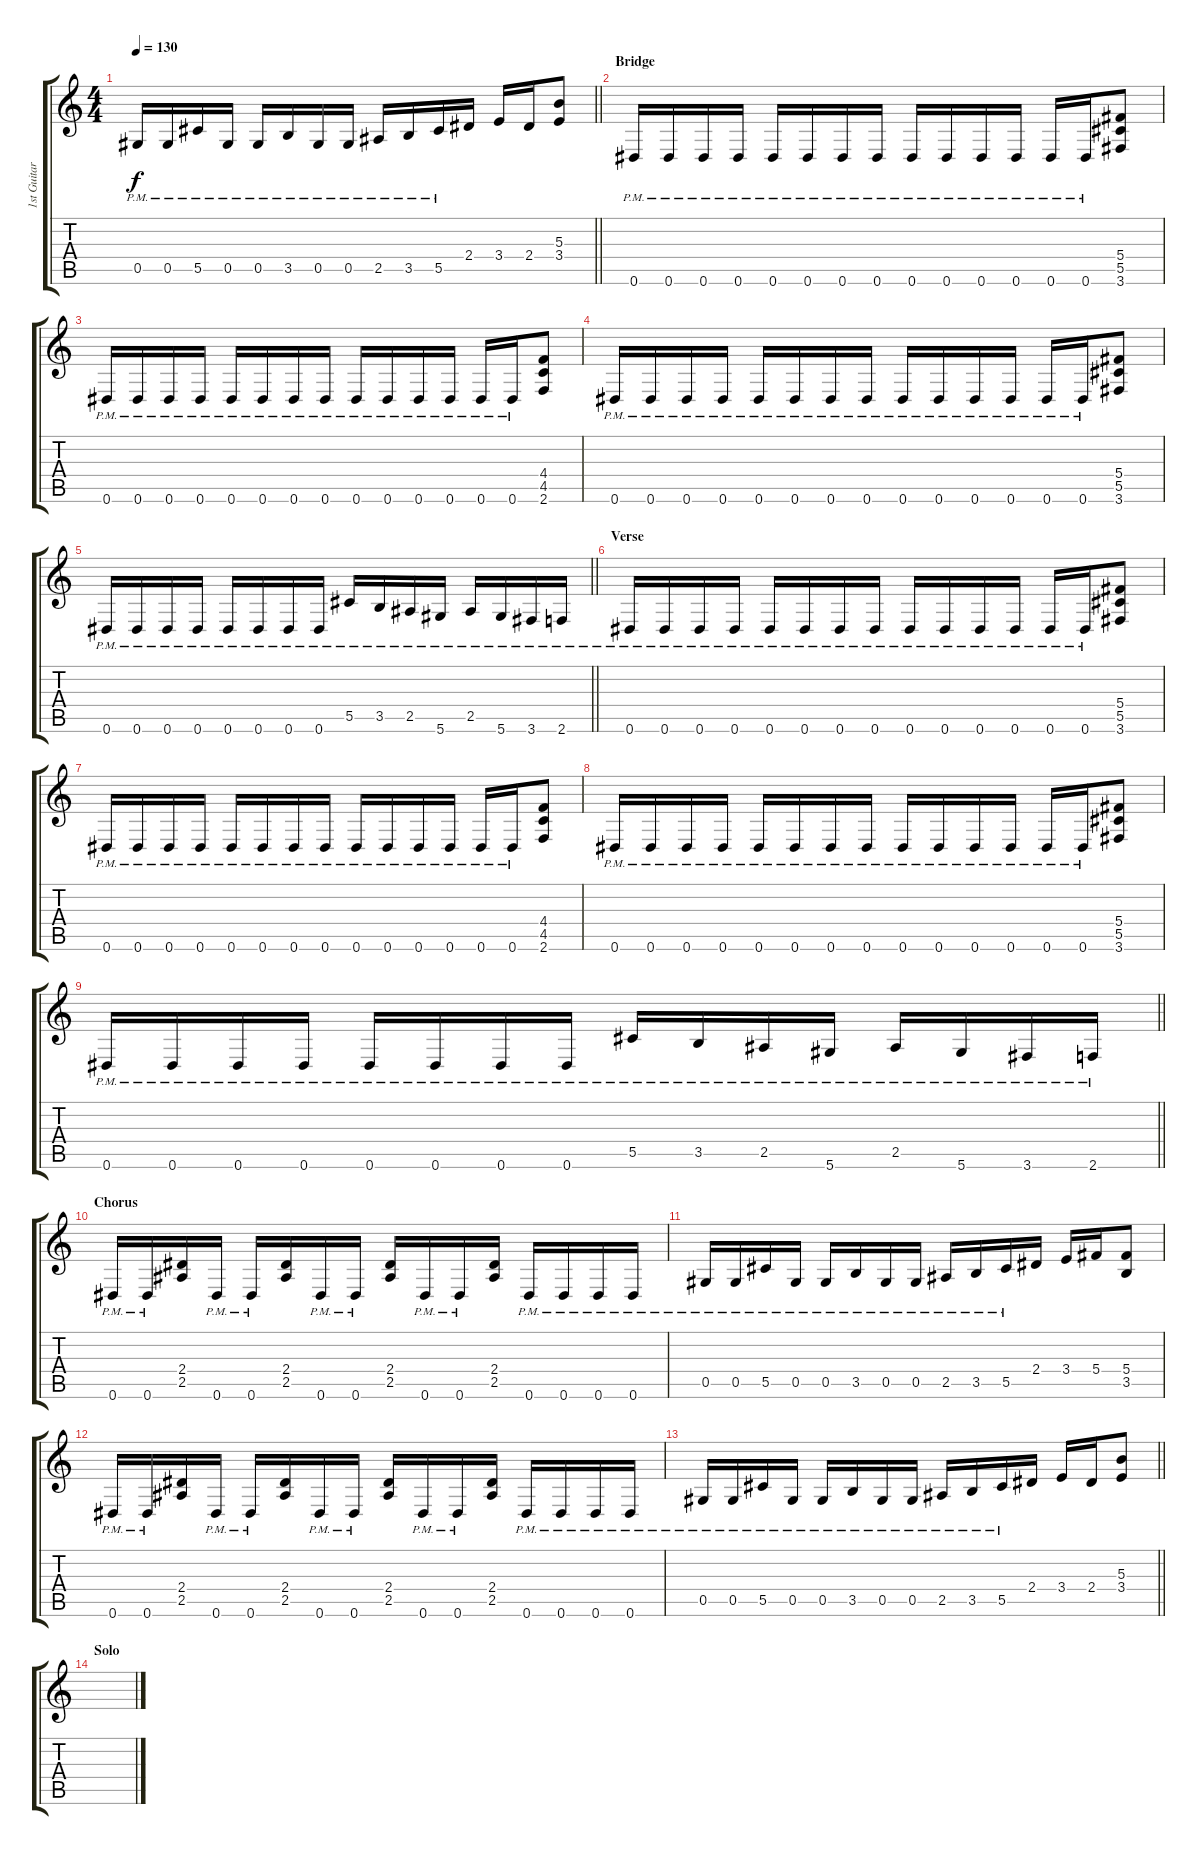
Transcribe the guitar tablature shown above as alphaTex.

\track ("1st Guitar" "1st Guitar") {instrument overdrivenguitar}
\staff {score tabs}
\tuning (Eb4 Bb3 Gb3 Db3 Ab2 Eb2) {hide}
\ts (4 4)
\tempo 130
\clef g2
\barLineRight lightlight
\ks c
0.5{pm}.16{dy f} 0.5{pm}.16 5.5{pm}.16 0.5{pm}.16 0.5{pm}.16 3.5{pm}.16 0.5{pm}.16 0.5{pm}.16 2.5{pm}.16 3.5{pm}.16 5.5{pm}.16 2.4.16 3.4.16 2.4.16 (5.3 3.4).8 |
\section ("" "Bridge")
0.6{pm}.16 0.6{pm}.16 0.6{pm}.16 0.6{pm}.16 0.6{pm}.16 0.6{pm}.16 0.6{pm}.16 0.6{pm}.16 0.6{pm}.16 0.6{pm}.16 0.6{pm}.16 0.6{pm}.16 0.6{pm}.16 0.6{pm}.16 (5.4 5.5 3.6).8 |
0.6{pm}.16 0.6{pm}.16 0.6{pm}.16 0.6{pm}.16 0.6{pm}.16 0.6{pm}.16 0.6{pm}.16 0.6{pm}.16 0.6{pm}.16 0.6{pm}.16 0.6{pm}.16 0.6{pm}.16 0.6{pm}.16 0.6{pm}.16 (4.4 4.5 2.6).8 |
0.6{pm}.16 0.6{pm}.16 0.6{pm}.16 0.6{pm}.16 0.6{pm}.16 0.6{pm}.16 0.6{pm}.16 0.6{pm}.16 0.6{pm}.16 0.6{pm}.16 0.6{pm}.16 0.6{pm}.16 0.6{pm}.16 0.6{pm}.16 (5.4 5.5 3.6).8 |
\barLineRight lightlight
0.6{pm}.16 0.6{pm}.16 0.6{pm}.16 0.6{pm}.16 0.6{pm}.16 0.6{pm}.16 0.6{pm}.16 0.6{pm}.16 5.5{pm}.16 3.5{pm}.16 2.5{pm}.16 5.6{pm}.16 2.5{pm}.16 5.6{pm}.16 3.6{pm}.16 2.6{pm}.16 |
\section ("" "Verse")
0.6{pm}.16 0.6{pm}.16 0.6{pm}.16 0.6{pm}.16 0.6{pm}.16 0.6{pm}.16 0.6{pm}.16 0.6{pm}.16 0.6{pm}.16 0.6{pm}.16 0.6{pm}.16 0.6{pm}.16 0.6{pm}.16 0.6{pm}.16 (5.4 5.5 3.6).8 |
0.6{pm}.16 0.6{pm}.16 0.6{pm}.16 0.6{pm}.16 0.6{pm}.16 0.6{pm}.16 0.6{pm}.16 0.6{pm}.16 0.6{pm}.16 0.6{pm}.16 0.6{pm}.16 0.6{pm}.16 0.6{pm}.16 0.6{pm}.16 (4.4 4.5 2.6).8 |
0.6{pm}.16 0.6{pm}.16 0.6{pm}.16 0.6{pm}.16 0.6{pm}.16 0.6{pm}.16 0.6{pm}.16 0.6{pm}.16 0.6{pm}.16 0.6{pm}.16 0.6{pm}.16 0.6{pm}.16 0.6{pm}.16 0.6{pm}.16 (5.4 5.5 3.6).8 |
\barLineRight lightlight
0.6{pm}.16 0.6{pm}.16 0.6{pm}.16 0.6{pm}.16 0.6{pm}.16 0.6{pm}.16 0.6{pm}.16 0.6{pm}.16 5.5{pm}.16 3.5{pm}.16 2.5{pm}.16 5.6{pm}.16 2.5{pm}.16 5.6{pm}.16 3.6{pm}.16 2.6{pm}.16 |
\section ("" "Chorus")
0.6{pm}.16 0.6{pm}.16 (2.4 2.5).16 0.6{pm}.16 0.6{pm}.16 (2.4 2.5).16 0.6{pm}.16 0.6{pm}.16 (2.4 2.5).16 0.6{pm}.16 0.6{pm}.16 (2.4 2.5).16 0.6{pm}.16 0.6{pm}.16 0.6{pm}.16 0.6{pm}.16 |
0.5{pm}.16 0.5{pm}.16 5.5{pm}.16 0.5{pm}.16 0.5{pm}.16 3.5{pm}.16 0.5{pm}.16 0.5{pm}.16 2.5{pm}.16 3.5{pm}.16 5.5{pm}.16 2.4.16 3.4.16 5.4.16 (5.4 3.5).8 |
0.6{pm}.16 0.6{pm}.16 (2.4 2.5).16 0.6{pm}.16 0.6{pm}.16 (2.4 2.5).16 0.6{pm}.16 0.6{pm}.16 (2.4 2.5).16 0.6{pm}.16 0.6{pm}.16 (2.4 2.5).16 0.6{pm}.16 0.6{pm}.16 0.6{pm}.16 0.6{pm}.16 |
\barLineRight lightlight
0.5{pm}.16 0.5{pm}.16 5.5{pm}.16 0.5{pm}.16 0.5{pm}.16 3.5{pm}.16 0.5{pm}.16 0.5{pm}.16 2.5{pm}.16 3.5{pm}.16 5.5{pm}.16 2.4.16 3.4.16 2.4.16 (5.3 3.4).8 |
\section ("" "Solo")
